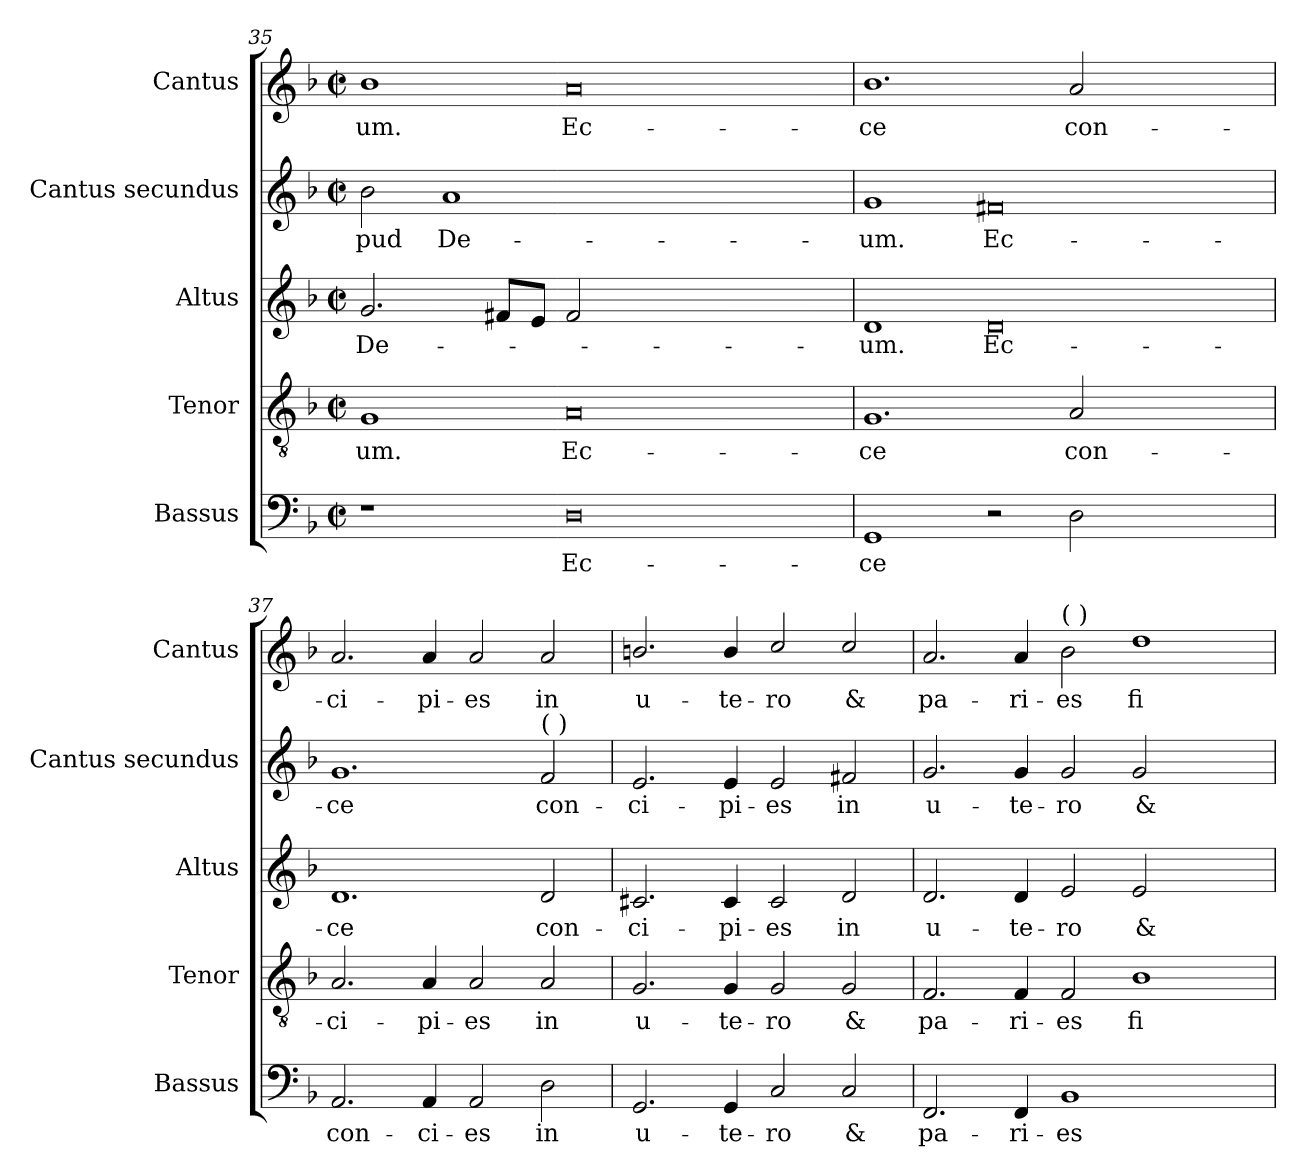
**kern	**text	**kern	**text	**kern	**text	**kern	**text	**kern	**text
*part5	*part5	*part4	*part4	*part3	*part3	*part2	*part2	*part1	*part1
*staff5	*staff5	*staff4	*staff4	*staff3	*staff3	*staff2	*staff2	*staff1	*staff1
*I"Bassus	*	*I"Tenor	*	*I"Altus	*	*I"Cantus secundus	*	*I"Cantus	*
*I'Bassus	*	*I'Tenor	*	*I'Altus	*	*I'Cantus secundus	*	*I'Cantus	*
!!LO:LB:g=z
*clefF4	*	*clefGv2	*	*clefG2	*	*clefG2	*	*clefG2	*
*k[b-]	*	*k[b-]	*	*k[b-]	*	*k[b-]	*	*k[b-]	*
*F:	*	*F:	*	*F:	*	*F:	*	*F:	*
*M4/2	*	*M4/2	*	*M4/2	*	*M4/2	*	*M4/2	*
*met(c|)	*	*met(c|)	*	*met(c|)	*	*met(c|)	*	*met(c|)	*
=35	=35	=35	=35	=35	=35	=35	=35	=35	=35
!	!	!	!LO:LY:b	!	!LO:LY:b	!	!LO:LY:b	!	!LO:LY:b
*	*	*	*	*	*	*	*	*^	*
1r	.	1G	-um.	2.g	De-	2b-	pud	1b-	1ryy	-um.
!	!	!	!	!	!	!	!LO:LY:b	!	!	!
.	.	.	.	.	.	1a	De-	.	.	.
.	.	.	.	8f#L	.	.	.	.	.	.
.	.	.	.	8eJ	.	.	.	.	.	.
!	!LO:LY:b	!	!LO:LY:b	!	!	!	!	!	!	!LO:LY:b
0D	Ec-	0A	Ec-	2f#	.	.	.	0a	2ryy	Ec-
.	.	.	.	1.ryy	.	1.ryy	.	.	2ryy	.
.	.	.	.	.	.	.	.	.	1ryy	.
!!LO:LB:g=z	!!
=36	=36	=36	=36	=36	=36	=36	=36	=36	=36	=36
!	!LO:LY:b	!	!LO:LY:b	!	!LO:LY:b	!	!LO:LY:b	!	!	!LO:LY:b
1GG	-ce	1.G	-ce	1d	-um.	1g	-um.	1.b-	1ryy	-ce
!	!	!	!	!	!LO:LY:b	!	!LO:LY:b	!	!	!
2r	.	.	.	0d	Ec-	0f#X	Ec-	.	0ryy	.
!	!	!	!LO:LY:b	!	!	!	!	!	!	!LO:LY:b
2D	.	2A	con-	.	.	.	.	2a	.	con-
1ryy	.	1ryy	.	.	.	.	.	1ryy	.	.
=37	=37	=37	=37	=37	=37	=37	=37	=37	=37	=37
!	!LO:LY:b	!	!LO:LY:b	!	!LO:LY:b	!	!LO:LY:b	!	!	!LO:LY:b
2.AA	con-	2.A	-ci-	1.d	-ce	1.g	-ce	2.a	0ryy	-ci-
!	!LO:LY:b	!	!LO:LY:b	!	!	!	!	!	!	!LO:LY:b
4AA	-ci-	4A	-pi-	.	.	.	.	4a	.	-pi-
!	!LO:LY:b	!	!LO:LY:b	!	!	!	!	!	!	!LO:LY:b
2AA	-es	2A	-es	.	.	.	.	2a	.	-es
!	!	!	!	!	!	!LO:TX:a:t=(  )	!	!	!	!
!	!LO:LY:b	!	!LO:LY:b	!	!LO:LY:b	!	!LO:LY:b	!	!	!LO:LY:b
2D	in	2A	in	2d	con-	2f	con-	2a	.	in
=38	=38	=38	=38	=38	=38	=38	=38	=38	=38	=38
!	!LO:LY:b	!	!LO:LY:b	!	!LO:LY:b	!	!LO:LY:b	!	!	!LO:LY:b
2.GG	u-	2.G	u-	2.c#X	-ci-	2.e	-ci-	2.bn	0ryy	u-
!	!LO:LY:b	!	!LO:LY:b	!	!LO:LY:b	!	!LO:LY:b	!	!	!LO:LY:b
4GG	-te-	4G	-te-	4c#	-pi-	4e	-pi-	4b	.	-te-
!	!LO:LY:b	!	!LO:LY:b	!	!LO:LY:b	!	!LO:LY:b	!	!	!LO:LY:b
2C	-ro	2G	-ro	2c#	-es	2e	-es	2cc	.	-ro
!	!LO:LY:b	!	!LO:LY:b	!	!LO:LY:b	!	!LO:LY:b	!	!	!LO:LY:b
2C	&	2G	&	2d	in	2f#X	in	2cc	.	&
=39	=39	=39	=39	=39	=39	=39	=39	=39	=39	=39
!	!LO:LY:b	!	!LO:LY:b	!	!LO:LY:b	!	!LO:LY:b	!	!	!LO:LY:b
2.FF	pa-	2.F	pa-	2.d	u-	2.g	u-	2.a	1ryy	pa-
!	!LO:LY:b	!	!LO:LY:b	!	!LO:LY:b	!	!LO:LY:b	!	!	!LO:LY:b
4FF	-ri-	4F	-ri-	4d	-te-	4g	-te-	4a	.	-ri-
!	!	!	!	!	!	!	!	!LO:TX:a:t=(  )	!	!
!	!LO:LY:b	!	!LO:LY:b	!	!LO:LY:b	!	!LO:LY:b	!	!	!LO:LY:b
1BB-	-es	2F	-es	2e	-ro	2g	-ro	2b-	1.ryy	-es
!	!	!	!LO:LY:b	!	!LO:LY:b	!	!LO:LY:b	!	!	!LO:LY:b
.	.	1B-	fi-	2e	&	2g	&	1dd	.	fi-
2ryy	.	.	.	2ryy	.	2ryy	.	.	.	.
*	*	*	*	*	*	*	*	*v	*v	*
=	=	=	=	=	=	=	=	=	=
*-	*-	*-	*-	*-	*-	*-	*-	*-	*-
